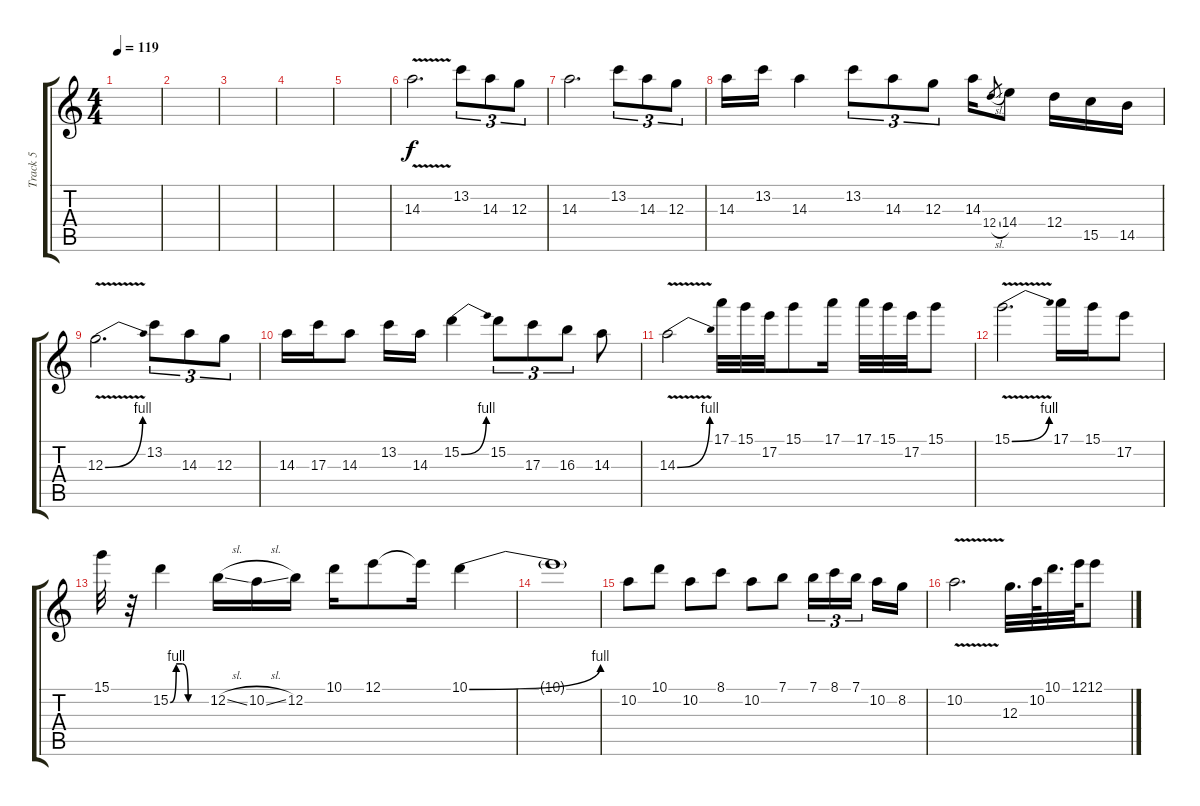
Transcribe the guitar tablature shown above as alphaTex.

\track ("Track 5" "Track 5") {instrument overdrivenguitar}
\staff {score tabs}
\tuning (E4 B3 G3 D3 A2 E2) {hide}
\ts (4 4)
\tempo 119
\clef g2
\ks c
|
|
|
|
|
14.3{v}.2{d} 13.2.8{tu (3 2)} 14.3.8{tu (3 2)} 12.3.8{tu (3 2)} |
14.3.2{d} 13.2.8{tu (3 2)} 14.3.8{tu (3 2)} 12.3.8{tu (3 2)} |
14.3.16 13.2.16 14.3.4 13.2.8{tu (3 2)} 14.3.8{tu (3 2)} 12.3.8{tu (3 2)} 14.3.16 12.4{sl}.8{gr} 14.4.8 12.4.16 15.5.16 14.5.16 |
12.3{be (bend 0 0 60 4) v}.2{d} 13.2.8{tu (3 2)} 14.3.8{tu (3 2)} 12.3.8{tu (3 2)} |
14.3.16 17.3.16 14.3.8 13.2.16 14.3.16 15.2{be (bend 0 0 60 4)}.4 15.2.8{tu (3 2)} 17.3.8{tu (3 2)} 16.3.8{tu (3 2)} 14.3.8 |
14.3{be (bend 0 0 60 4) v}.2 17.1.32 15.1.32 17.2.32 15.1.8 17.1.16 17.1.32 15.1.32 17.2.32 15.1.8 |
15.1{be (bend 0 0 60 4) v}.2{d} 17.1.16 15.1.16 17.2.8 |
15.1.32 r.32 15.2{be (custom 0 0 10 4 20 4 30 0 60 0)}.4 12.2{sl}.16 10.2{sl}.16 12.2.16 10.1.16 12.1.8 12.1{t}.16 10.1{be (bend 0 0 60 4)}.4 |
10.1{t}.1 |
10.2.8 10.1.8 10.2.8 8.1.8 10.2.8 7.1.8 7.1.16{tu (3 2)} 8.1.16{tu (3 2)} 7.1.16{tu (3 2) beam splitsecondary} 10.2.16 8.2.16 |
10.2{v}.2{d} 12.3.32{d} 10.2.64 10.1.32{d} 12.1.64 12.1.8
